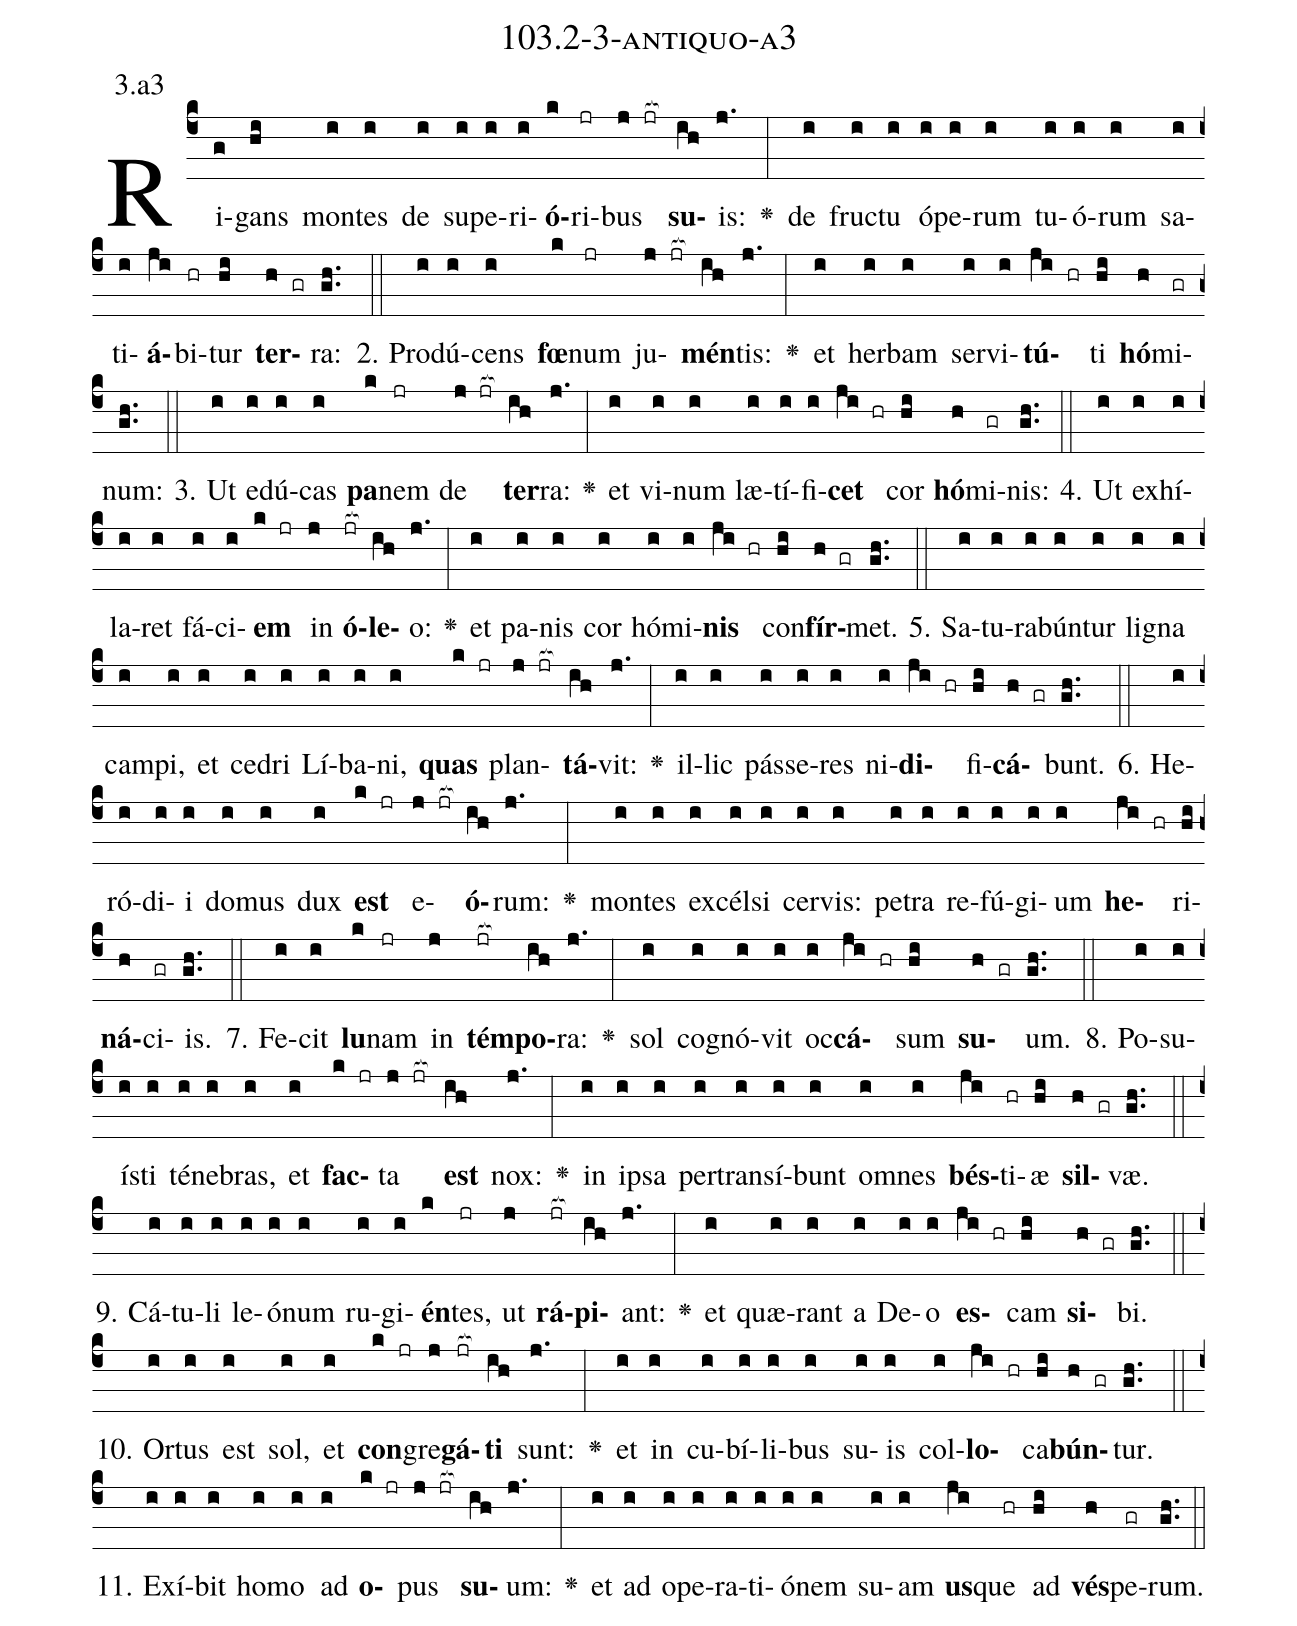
name: 103.2-3-antiquo-a3;
annotation: 3.a3;
%%
(c4)Ri(g)gans(hi) mon(i)tes(i) de(i) su(i)pe(i)ri(i)<b>ó</b>(k)ri(jr)bus(j jr[ocb:1{]) <b>su</b>(ih[ocb:0}])is:(j.) <v>\greheightstar</v>(:) de(i) fruc(i)tu(i) ó(i)pe(i)rum(i) tu(i)ó(i)rum(i) sa(i)ti(i)<b>á</b>(ji)bi(hr)tur(hi) <b>ter</b>(h gr)ra:(gh..) (::)
2. Pro(i)dú(i)cens(i) <b>fœ</b>(k)num(jr) ju(j jr[ocb:1{])<b>mén</b>(ih[ocb:0}])tis:(j.) <v>\greheightstar</v>(:) et(i) her(i)bam(i) ser(i)vi(i)<b>tú</b>(ji hr)ti(hi) <b>hó</b>(h)mi(gr)num:(gh..) (::)
3. Ut(i) e(i)dú(i)cas(i) <b>pa</b>(k)nem(jr) de(j jr[ocb:1{]) <b>ter</b>(ih[ocb:0}])ra:(j.) <v>\greheightstar</v>(:) et(i) vi(i)num(i) læ(i)tí(i)fi(i)<b>cet</b>(ji hr) cor(hi) <b>hó</b>(h)mi(gr)nis:(gh..) (::)
4. Ut(i) ex(i)hí(i)la(i)ret(i) fá(i)ci(i)<b>em</b>(k jr) in(j) <b>ó</b>(jr[ocb:1{])<b>le</b>(ih[ocb:0}])o:(j.) <v>\greheightstar</v>(:) et(i) pa(i)nis(i) cor(i) hó(i)mi(i)<b>nis</b>(ji hr) con(hi)<b>fír</b>(h gr)met.(gh..) (::)
5. Sa(i)tu(i)ra(i)bún(i)tur(i) li(i)gna(i) cam(i)pi,(i) et(i) ce(i)dri(i) Lí(i)ba(i)ni,(i) <b>quas</b>(k jr) plan(j jr[ocb:1{])<b>tá</b>(ih[ocb:0}])vit:(j.) <v>\greheightstar</v>(:) il(i)lic(i) pás(i)se(i)res(i) ni(i)<b>di</b>(ji hr)fi(hi)<b>cá</b>(h gr)bunt.(gh..) (::)
6. He(i)ró(i)di(i)i(i) do(i)mus(i) dux(i) <b>est</b>(k jr) e(j jr[ocb:1{])<b>ó</b>(ih[ocb:0}])rum:(j.) <v>\greheightstar</v>(:) mon(i)tes(i) ex(i)cél(i)si(i) cer(i)vis:(i) pe(i)tra(i) re(i)fú(i)gi(i)um(i) <b>he</b>(ji hr)ri(hi)<b>ná</b>(h)ci(gr)is.(gh..) (::)
7. Fe(i)cit(i) <b>lu</b>(k)nam(jr) in(j) <b>tém</b>(jr[ocb:1{])<b>po</b>(ih[ocb:0}])ra:(j.) <v>\greheightstar</v>(:) sol(i) co(i)gnó(i)vit(i) oc(i)<b>cá</b>(ji hr)sum(hi) <b>su</b>(h gr)um.(gh..) (::)
8. Po(i)su(i)ís(i)ti(i) té(i)ne(i)bras,(i) et(i) <b>fac</b>(k jr)ta(j jr[ocb:1{]) <b>est</b>(ih[ocb:0}]) nox:(j.) <v>\greheightstar</v>(:) in(i) ip(i)sa(i) per(i)trans(i)í(i)bunt(i) om(i)nes(i) <b>bés</b>(ji)ti(hr)æ(hi) <b>sil</b>(h gr)væ.(gh..) (::)
9. Cá(i)tu(i)li(i) le(i)ó(i)num(i) ru(i)gi(i)<b>én</b>(k)tes,(jr) ut(j) <b>rá</b>(jr[ocb:1{])<b>pi</b>(ih[ocb:0}])ant:(j.) <v>\greheightstar</v>(:) et(i) quæ(i)rant(i) a(i) De(i)o(i) <b>es</b>(ji hr)cam(hi) <b>si</b>(h gr)bi.(gh..) (::)
10. Or(i)tus(i) est(i) sol,(i) et(i) <b>con</b>(k jr)gre(j)<b>gá</b>(jr[ocb:1{])<b>ti</b>(ih[ocb:0}]) sunt:(j.) <v>\greheightstar</v>(:) et(i) in(i) cu(i)bí(i)li(i)bus(i) su(i)is(i) col(i)<b>lo</b>(ji hr)ca(hi)<b>bún</b>(h gr)tur.(gh..) (::)
11. Ex(i)í(i)bit(i) ho(i)mo(i) ad(i) <b>o</b>(k jr)pus(j jr[ocb:1{]) <b>su</b>(ih[ocb:0}])um:(j.) <v>\greheightstar</v>(:) et(i) ad(i) o(i)pe(i)ra(i)ti(i)ó(i)nem(i) su(i)am(i) <b>us</b>(ji)que(hr) ad(hi) <b>vés</b>(h)pe(gr)rum.(gh..) (::)
